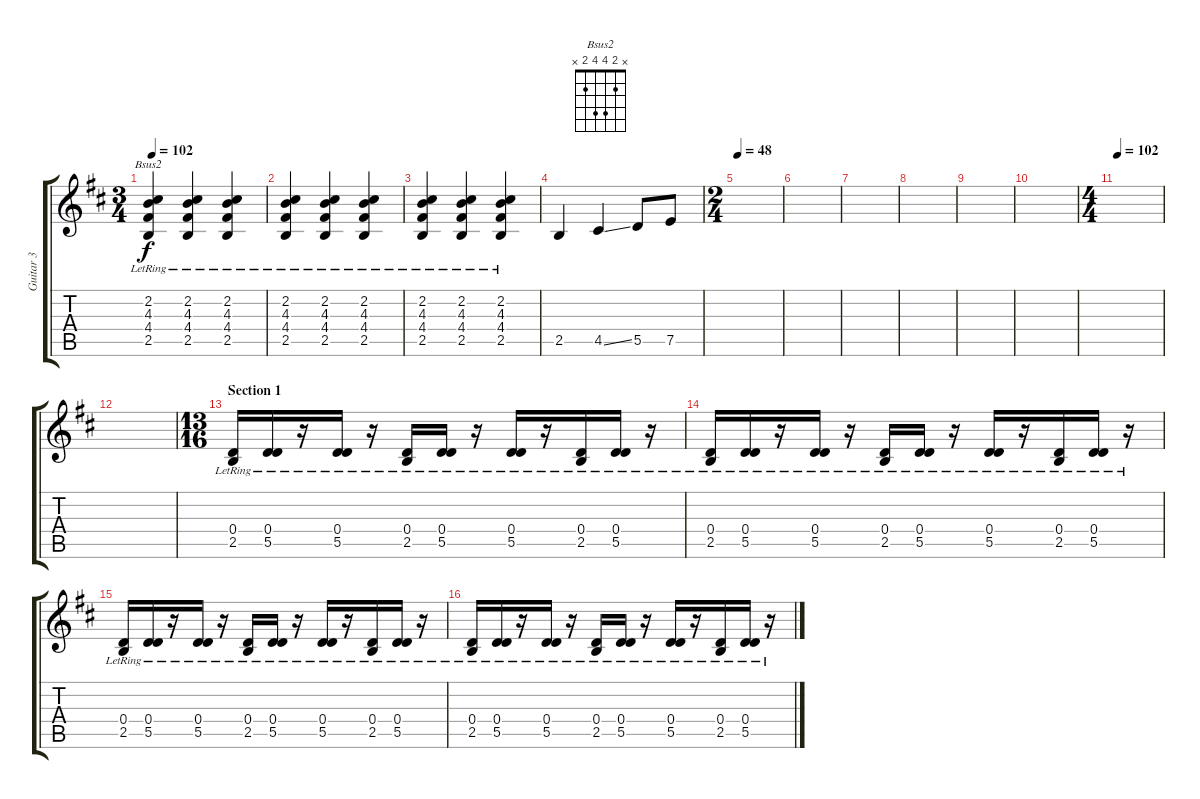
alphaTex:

\track ("Guitar 3" "Guitar 3") {instrument acousticguitarsteel}
\staff {score tabs}
\tuning (E4 B3 G3 D3 A2 D2) {hide}
\chord ("Bsus2" x 2 4 4 2 x)
\ts (3 4)
\tempo 102
\clef g2
\ks d
(2.2{lr} 4.3{lr} 4.4{lr} 2.5{lr}).4{ch "Bsus2" dy f} (2.2{lr} 4.3{lr} 4.4{lr} 2.5{lr}).4 (2.2{lr} 4.3{lr} 4.4{lr} 2.5{lr}).4 |
(2.2{lr} 4.3{lr} 4.4{lr} 2.5{lr}).4 (2.2{lr} 4.3{lr} 4.4{lr} 2.5{lr}).4 (2.2{lr} 4.3{lr} 4.4{lr} 2.5{lr}).4 |
(2.2{lr} 4.3{lr} 4.4{lr} 2.5{lr}).4 (2.2{lr} 4.3{lr} 4.4{lr} 2.5{lr}).4 (2.2{lr} 4.3{lr} 4.4{lr} 2.5{lr}).4 |
2.5.4 4.5{ss}.4 5.5.8 7.5.8 |
\ts (2 4)
\tempo 48
|
|
|
|
|
|
\ts (4 4)
\tempo 102
|
|
\ts (13 16)
\section ("" "Section 1")
(0.4{lr} 2.5{lr}).16{volume 10} (0.4{lr} 5.5{lr}).16 r.16 (0.4{lr} 5.5{lr}).16 r.16 (0.4{lr} 2.5{lr}).16 (0.4{lr} 5.5{lr}).16 r.16 (0.4{lr} 5.5{lr}).16 r.16 (0.4{lr} 2.5{lr}).16 (0.4{lr} 5.5{lr}).16 r.16 |
(0.4{lr} 2.5{lr}).16 (0.4{lr} 5.5{lr}).16 r.16 (0.4{lr} 5.5{lr}).16 r.16 (0.4{lr} 2.5{lr}).16 (0.4{lr} 5.5{lr}).16 r.16 (0.4{lr} 5.5{lr}).16 r.16 (0.4{lr} 2.5{lr}).16 (0.4{lr} 5.5{lr}).16 r.16 |
(0.4{lr} 2.5{lr}).16 (0.4{lr} 5.5{lr}).16 r.16 (0.4{lr} 5.5{lr}).16 r.16 (0.4{lr} 2.5{lr}).16 (0.4{lr} 5.5{lr}).16 r.16 (0.4{lr} 5.5{lr}).16 r.16 (0.4{lr} 2.5{lr}).16 (0.4{lr} 5.5{lr}).16 r.16 |
(0.4{lr} 2.5{lr}).16 (0.4{lr} 5.5{lr}).16 r.16 (0.4{lr} 5.5{lr}).16 r.16 (0.4{lr} 2.5{lr}).16 (0.4{lr} 5.5{lr}).16 r.16 (0.4{lr} 5.5{lr}).16 r.16 (0.4{lr} 2.5{lr}).16 (0.4{lr} 5.5{lr}).16 r.16
